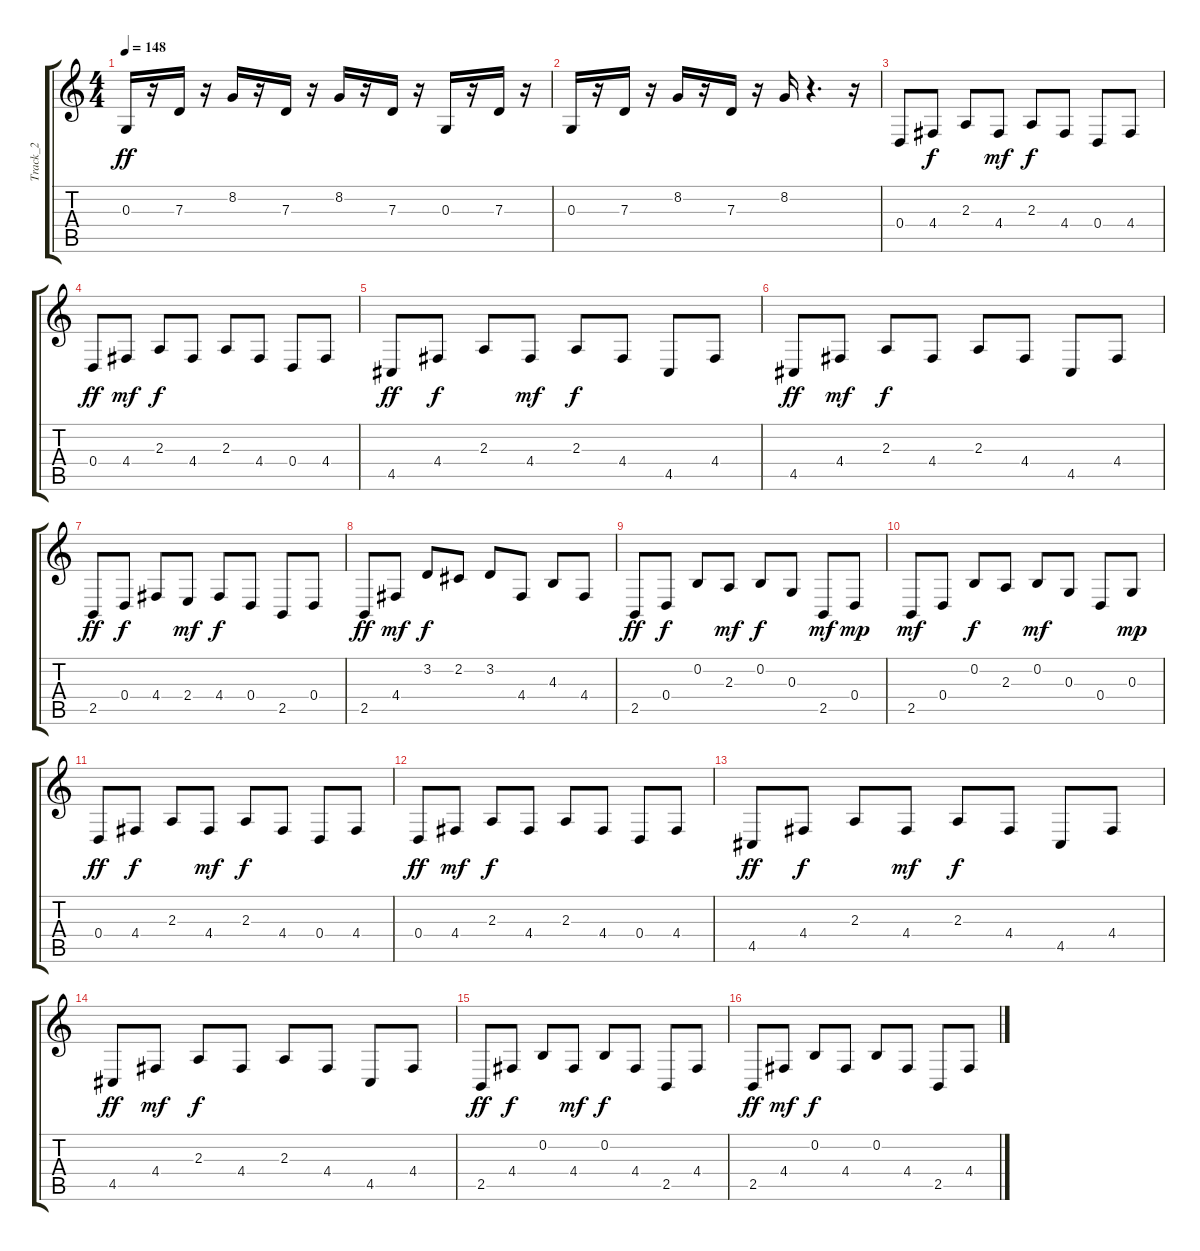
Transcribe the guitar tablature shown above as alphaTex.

\track ("Track_2" "Track_2") {instrument cello}
\staff {score tabs}
\tuning (E4 B3 G3 D3 A2 E2) {hide}
\ts (4 4)
\tempo 148
\clef g2
\ks c
0.3.16{dy ff} r.16 7.3.16 r.16 8.2.16 r.16 7.3.16 r.16 8.2.16 r.16 7.3.16 r.16 0.3.16 r.16 7.3.16 r.16 |
0.3.16 r.16 7.3.16 r.16 8.2.16 r.16 7.3.16 r.16 8.2.16 r.4{d} r.16 |
0.4.8 4.4.8{dy f} 2.3.8 4.4.8{dy mf} 2.3.8{dy f} 4.4.8 0.4.8 4.4.8 |
0.4.8{dy ff} 4.4.8{dy mf} 2.3.8{dy f} 4.4.8 2.3.8 4.4.8 0.4.8 4.4.8 |
4.5.8{dy ff} 4.4.8{dy f} 2.3.8 4.4.8{dy mf} 2.3.8{dy f} 4.4.8 4.5.8 4.4.8 |
4.5.8{dy ff} 4.4.8{dy mf} 2.3.8{dy f} 4.4.8 2.3.8 4.4.8 4.5.8 4.4.8 |
2.5.8{dy ff} 0.4.8{dy f} 4.4.8 2.4.8{dy mf} 4.4.8{dy f} 0.4.8 2.5.8 0.4.8 |
2.5.8{dy ff} 4.4.8{dy mf} 3.2.8{dy f} 2.2.8 3.2.8 4.4.8 4.3.8 4.4.8 |
2.5.8{dy ff} 0.4.8{dy f} 0.2.8 2.3.8{dy mf} 0.2.8{dy f} 0.3.8 2.5.8{dy mf} 0.4.8{dy mp} |
2.5.8{dy mf} 0.4.8 0.2.8{dy f} 2.3.8 0.2.8{dy mf} 0.3.8 0.4.8 0.3.8{dy mp} |
0.4.8{dy ff} 4.4.8{dy f} 2.3.8 4.4.8{dy mf} 2.3.8{dy f} 4.4.8 0.4.8 4.4.8 |
0.4.8{dy ff} 4.4.8{dy mf} 2.3.8{dy f} 4.4.8 2.3.8 4.4.8 0.4.8 4.4.8 |
4.5.8{dy ff} 4.4.8{dy f} 2.3.8 4.4.8{dy mf} 2.3.8{dy f} 4.4.8 4.5.8 4.4.8 |
4.5.8{dy ff} 4.4.8{dy mf} 2.3.8{dy f} 4.4.8 2.3.8 4.4.8 4.5.8 4.4.8 |
2.5.8{dy ff} 4.4.8{dy f} 0.2.8 4.4.8{dy mf} 0.2.8{dy f} 4.4.8 2.5.8 4.4.8 |
2.5.8{dy ff} 4.4.8{dy mf} 0.2.8{dy f} 4.4.8 0.2.8 4.4.8 2.5.8 4.4.8
